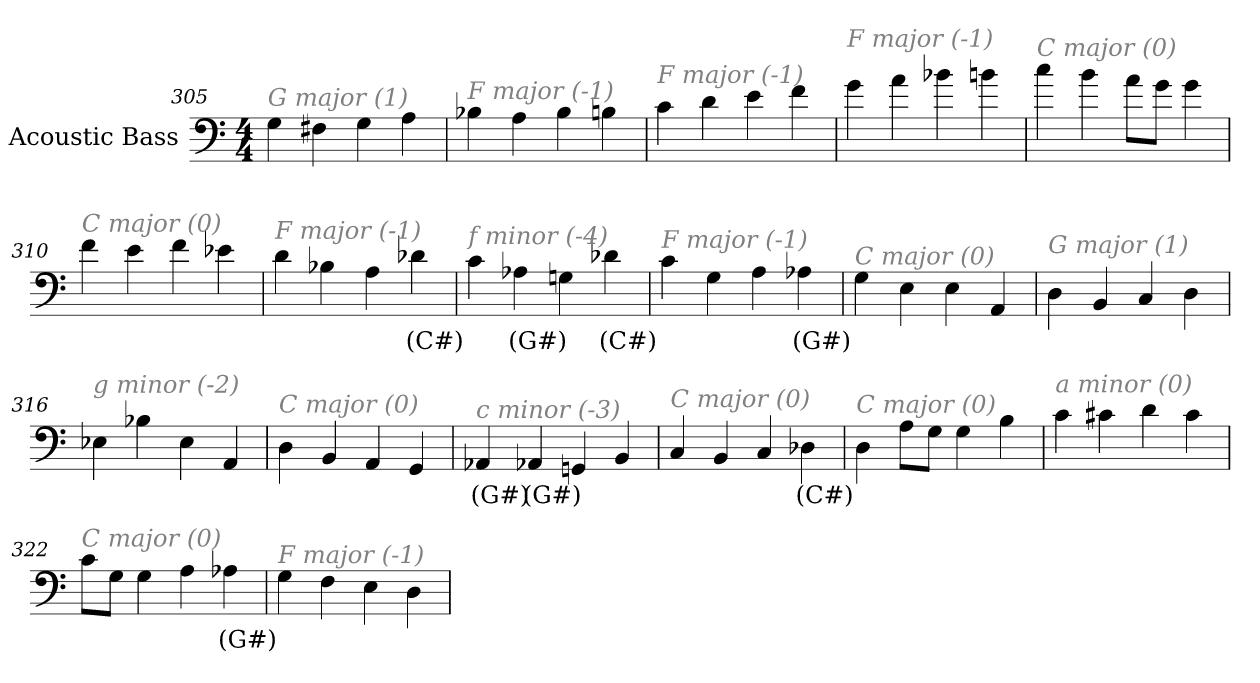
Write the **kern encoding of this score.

**kern	**text
*part1	*part1
*staff1	*staff1
*I"Acoustic Bass	*
*clefF4	*
*ITrd7c12	*
*k[]	*
*C:	*
*M4/4	*
=305	=305
!LO:TX:i:color=#808080:t=G major (1)	!
4GG	.
4FF#X	.
4GG	.
4AA	.
=306	=306
!LO:TX:i:color=#808080:t=F major (-1)	!
4BB-X	.
4AA	.
4BB-	.
4BBn	.
=307	=307
!LO:TX:i:color=#808080:t=F major (-1)	!
4C	.
4D	.
4E	.
4F	.
=308	=308
!LO:TX:i:color=#808080:t=F major (-1)	!
4G	.
4A	.
4B-X	.
4Bn	.
=309	=309
!LO:TX:i:color=#808080:t=C major (0)	!
4c	.
4B	.
8AL	.
8GJ	.
4G	.
=310	=310
!LO:TX:i:color=#808080:t=C major (0)	!
4F	.
4E	.
4F	.
4E-X	.
=311	=311
!LO:TX:i:color=#808080:t=F major (-1)	!
4D	.
4BB-X	.
4AA	.
4D-Xi	(C#)
=312	=312
!LO:TX:i:color=#808080:t=f minor (-4)	!
4C	.
4AA-Xi	(G#)
4GGn	.
4D-Xi	(C#)
=313	=313
!LO:TX:i:color=#808080:t=F major (-1)	!
4C	.
4GG	.
4AA	.
4AA-Xi	(G#)
=314	=314
!LO:TX:i:color=#808080:t=C major (0)	!
4GG	.
4EE	.
4EE	.
4AAA	.
=315	=315
!LO:TX:i:color=#808080:t=G major (1)	!
4DD	.
4BBB	.
4CC	.
4DD	.
=316	=316
!LO:TX:i:color=#808080:t=g minor (-2)	!
4EE-X	.
4BB-X	.
4EE-	.
4AAA	.
=317	=317
!LO:TX:i:color=#808080:t=C major (0)	!
4DD	.
4BBB	.
4AAA	.
4GGG	.
=318	=318
!LO:TX:i:color=#808080:t=c minor (-3)	!
4AAA-Xi	(G#)
4AAA-Xi	(G#)
4GGGn	.
4BBB	.
=319	=319
!LO:TX:i:color=#808080:t=C major (0)	!
4CC	.
4BBB	.
4CC	.
4DD-Xi	(C#)
=320	=320
!LO:TX:i:color=#808080:t=C major (0)	!
4DD	.
8AAL	.
8GGJ	.
4GG	.
4BB	.
=321	=321
!LO:TX:i:color=#808080:t=a minor (0)	!
4C	.
4C#X	.
4D	.
4C#	.
=322	=322
!LO:TX:i:color=#808080:t=C major (0)	!
8CL	.
8GGJ	.
4GG	.
4AA	.
4AA-Xi	(G#)
=323	=323
!LO:TX:i:color=#808080:t=F major (-1)	!
4GG	.
4FF	.
4EE	.
4DD	.
=	=
*-	*-
